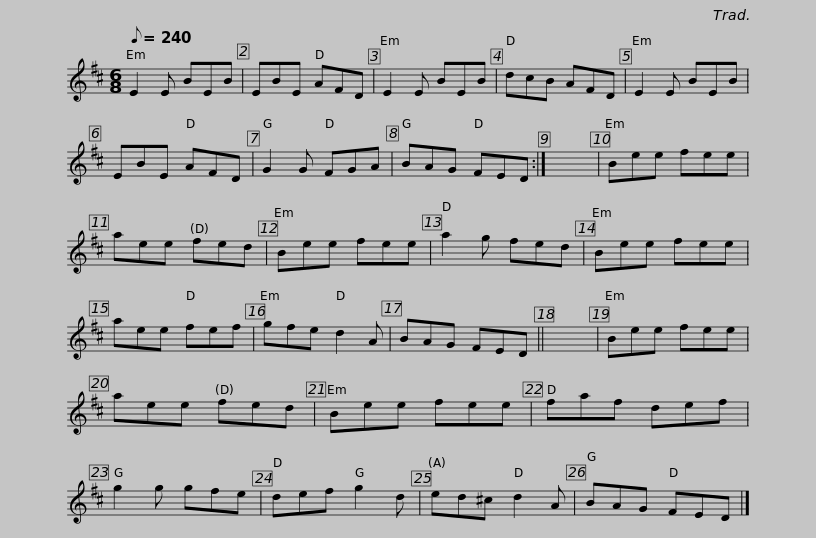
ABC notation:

X:1
L:1/8
Q:1/8=240
M:6/8
I:linebreak $
K:D
V:1 treble
V:1
 E2 E BEB | EBE AFD | E2 E BEB | dcB AFD | E2 E BEB | %5
 EBE AFD | G2 G FGA |$ BAG FED :| x6 | Bee fee | %10
 aee fed | Bee fee | a2 g fed | Bee fee | aee fef |$ %15
 gfe d2 A | BAG FED || x6 | Bee fee | aee fed | %20
 Bee fee | faf def | g2 g gfe |$ def g2 d | ed^c d2 A | %25
 BAG FED |] %26
